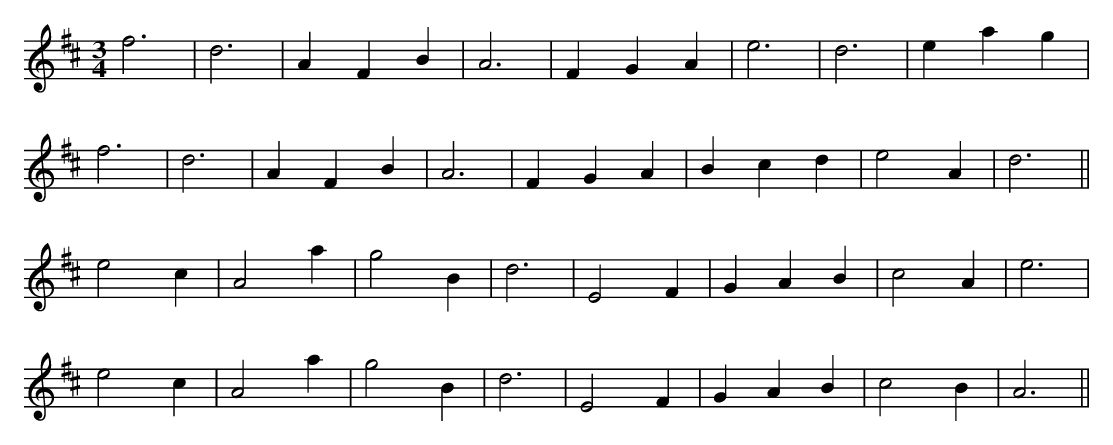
X:1
M:3/4
K:D
f6|d6|A2 F2 B2|A6|F2 G2 A2|e6|d6|e2 a2 g2|
f6|d6|A2 F2 B2|A6|F2 G2 A2|B2 c2 d2|e4 A2|d6||
e4 c2|A4 a2|g4 B2|d6|E4 F2|G2 A2 B2|c4 A2|e6|
e4 c2|A4 a2|g4 B2|d6|E4 F2|G2 A2 B2|c4 B2|A6||
